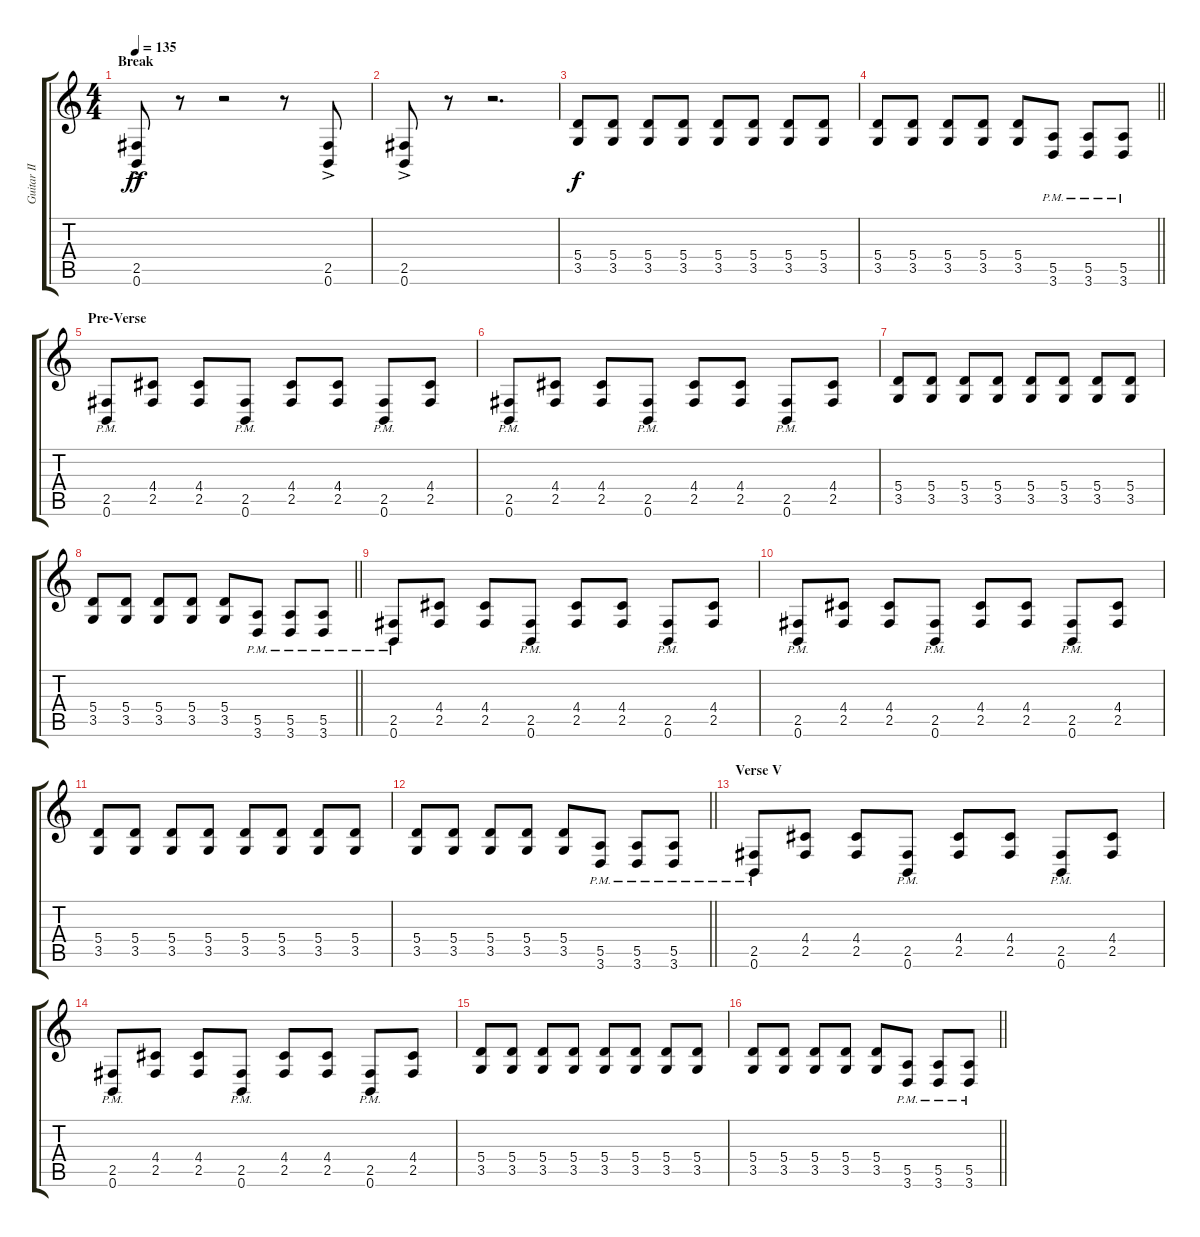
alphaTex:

\track ("Guitar II" "Guitar II") {instrument distortionguitar}
\staff {score tabs}
\tuning (B3 Gb3 D3 A2 E2 B1) {hide}
\ts (4 4)
\section ("" "Break")
\tempo 135
\clef g2
\ks c
(2.5{ac} 0.6{ac}).8{dy ff} r.8 r.2 r.8 (2.5{ac} 0.6{ac}).8 |
(2.5{ac} 0.6{ac}).8 r.8 r.2{d} |
(5.4 3.5).8{dy f} (5.4 3.5).8 (5.4 3.5).8 (5.4 3.5).8 (5.4 3.5).8 (5.4 3.5).8 (5.4 3.5).8 (5.4 3.5).8 |
\barLineRight lightlight
(5.4 3.5).8 (5.4 3.5).8 (5.4 3.5).8 (5.4 3.5).8 (5.4 3.5).8 (5.5{pm} 3.6{pm}).8 (5.5{pm} 3.6{pm}).8 (5.5{pm} 3.6{pm}).8 |
\section ("" "Pre-Verse")
(2.5{pm} 0.6{pm}).8 (4.4 2.5).8 (4.4 2.5).8 (2.5{pm} 0.6{pm}).8 (4.4 2.5).8 (4.4 2.5).8 (2.5{pm} 0.6{pm}).8 (4.4 2.5).8 |
(2.5{pm} 0.6{pm}).8 (4.4 2.5).8 (4.4 2.5).8 (2.5{pm} 0.6{pm}).8 (4.4 2.5).8 (4.4 2.5).8 (2.5{pm} 0.6{pm}).8 (4.4 2.5).8 |
(5.4 3.5).8 (5.4 3.5).8 (5.4 3.5).8 (5.4 3.5).8 (5.4 3.5).8 (5.4 3.5).8 (5.4 3.5).8 (5.4 3.5).8 |
\barLineRight lightlight
(5.4 3.5).8 (5.4 3.5).8 (5.4 3.5).8 (5.4 3.5).8 (5.4 3.5).8 (5.5{pm} 3.6{pm}).8 (5.5{pm} 3.6{pm}).8 (5.5{pm} 3.6{pm}).8 |
\section ("" "")
(2.5{pm} 0.6{pm}).8 (4.4 2.5).8 (4.4 2.5).8 (2.5{pm} 0.6{pm}).8 (4.4 2.5).8 (4.4 2.5).8 (2.5{pm} 0.6{pm}).8 (4.4 2.5).8 |
(2.5{pm} 0.6{pm}).8 (4.4 2.5).8 (4.4 2.5).8 (2.5{pm} 0.6{pm}).8 (4.4 2.5).8 (4.4 2.5).8 (2.5{pm} 0.6{pm}).8 (4.4 2.5).8 |
(5.4 3.5).8 (5.4 3.5).8 (5.4 3.5).8 (5.4 3.5).8 (5.4 3.5).8 (5.4 3.5).8 (5.4 3.5).8 (5.4 3.5).8 |
\barLineRight lightlight
(5.4 3.5).8 (5.4 3.5).8 (5.4 3.5).8 (5.4 3.5).8 (5.4 3.5).8 (5.5{pm} 3.6{pm}).8 (5.5{pm} 3.6{pm}).8 (5.5{pm} 3.6{pm}).8 |
\section ("" "Verse V")
(2.5{pm} 0.6{pm}).8 (4.4 2.5).8 (4.4 2.5).8 (2.5{pm} 0.6{pm}).8 (4.4 2.5).8 (4.4 2.5).8 (2.5{pm} 0.6{pm}).8 (4.4 2.5).8 |
(2.5{pm} 0.6{pm}).8 (4.4 2.5).8 (4.4 2.5).8 (2.5{pm} 0.6{pm}).8 (4.4 2.5).8 (4.4 2.5).8 (2.5{pm} 0.6{pm}).8 (4.4 2.5).8 |
(5.4 3.5).8 (5.4 3.5).8 (5.4 3.5).8 (5.4 3.5).8 (5.4 3.5).8 (5.4 3.5).8 (5.4 3.5).8 (5.4 3.5).8 |
\barLineRight lightlight
(5.4 3.5).8 (5.4 3.5).8 (5.4 3.5).8 (5.4 3.5).8 (5.4 3.5).8 (5.5{pm} 3.6{pm}).8 (5.5{pm} 3.6{pm}).8 (5.5{pm} 3.6{pm}).8
